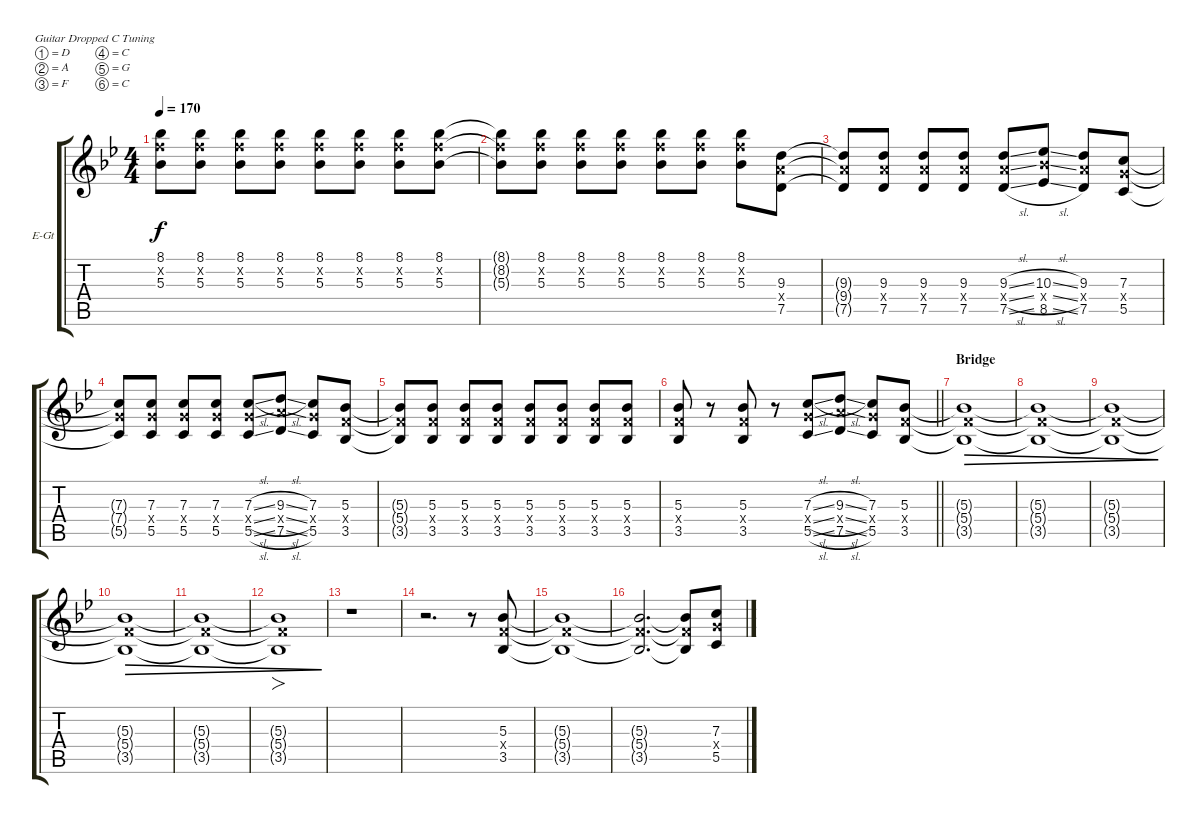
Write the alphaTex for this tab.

\defaultSystemsLayout 4
\bracketExtendMode groupsimilarinstruments
\firstSystemTrackNameOrientation horizontal
\otherSystemsTrackNameOrientation horizontal
\track ("Guitar 3" "E-Gt") {instrument distortionguitar}
\staff {score tabs}
\tuning (D4 A3 F3 C3 G2 C2)
\ts (4 4)
\tempo 170
\clef g2
\ks bb
(5.3{t} 8.2{x t} 8.1{t}).8{dy f} (5.3 8.2{x} 8.1).8 (5.3 8.2{x} 8.1).8 (5.3 8.2{x} 8.1).8 (5.3 8.2{x} 8.1).8 (5.3 8.2{x} 8.1).8 (5.3 8.2{x} 8.1).8 (5.3 8.2{x} 8.1).8 |
(5.3{t} 8.2{x t} 8.1{t}).8 (5.3 8.2{x} 8.1).8 (5.3 8.2{x} 8.1).8 (5.3 8.2{x} 8.1).8 (5.3 8.2{x} 8.1).8 (5.3 8.2{x} 8.1).8 (5.3 8.2{x} 8.1).8 (9.3 7.5 9.4{x}).8 |
(9.4{x t} 9.3{t} 7.5{t}).8 (9.4{x} 9.3 7.5).8 (9.4{x} 9.3 7.5).8 (9.4{x} 9.3 7.5).8 (9.4{sl x} 9.3{sl} 7.5{sl}).8 (8.5{sl} 10.4{sl x} 10.3{sl}).8 (9.4{x} 9.3 7.5).8 (5.5 7.4{x} 7.3).8 |
(5.5{t} 7.4{x t} 7.3{t}).8 (5.5 7.4{x} 7.3).8 (5.5 7.4{x} 7.3).8 (5.5 7.4{x} 7.3).8 (5.5{sl} 7.4{sl x} 7.3{sl}).8 (7.5{sl} 9.4{sl x} 9.3{sl}).8 (5.5 7.4{x} 7.3).8 (3.5 5.4{x} 5.3).8 |
(3.5{t} 5.4{x t} 5.3{t}).8 (3.5 5.4{x} 5.3).8 (3.5 5.4{x} 5.3).8 (3.5 5.4{x} 5.3).8 (3.5 5.4{x} 5.3).8 (3.5 5.4{x} 5.3).8 (3.5 5.4{x} 5.3).8 (3.5 5.4{x} 5.3).8 |
\barLineRight lightlight
(5.3 5.4{x} 3.5).8 r.8 (3.5 5.4{x} 5.3).8 r.8 (5.5{sl} 7.4{sl x} 7.3{sl}).8 (7.5{sl} 9.4{sl x} 9.3{sl}).8 (5.5 7.4{x} 7.3).8 (5.3 3.5 5.4{x}).8 |
\section ("" "Bridge")
(5.3{t} 3.5{t} 5.4{x t}).1{dec} |
(5.3{t} 3.5{t} 5.4{x t}).1{dec} |
(5.3{t} 3.5{t} 5.4{x t}).1{dec} |
(5.3{t} 3.5{t} 5.4{x t}).1{dec} |
(5.3{t} 3.5{t} 5.4{x t}).1{dec} |
(5.3{t} 3.5{t} 5.4{x t}).1{fo dec} |
r.1 |
r.2{d} r.8 (3.5 5.4{x} 5.3).8 |
(3.5{t} 5.4{x t} 5.3{t}).1 |
(3.5{t} 5.4{x t} 5.3{t}).2{d} (3.5{t} 5.4{x t} 5.3{t}).8 (5.5 7.4{x} 7.3).8
